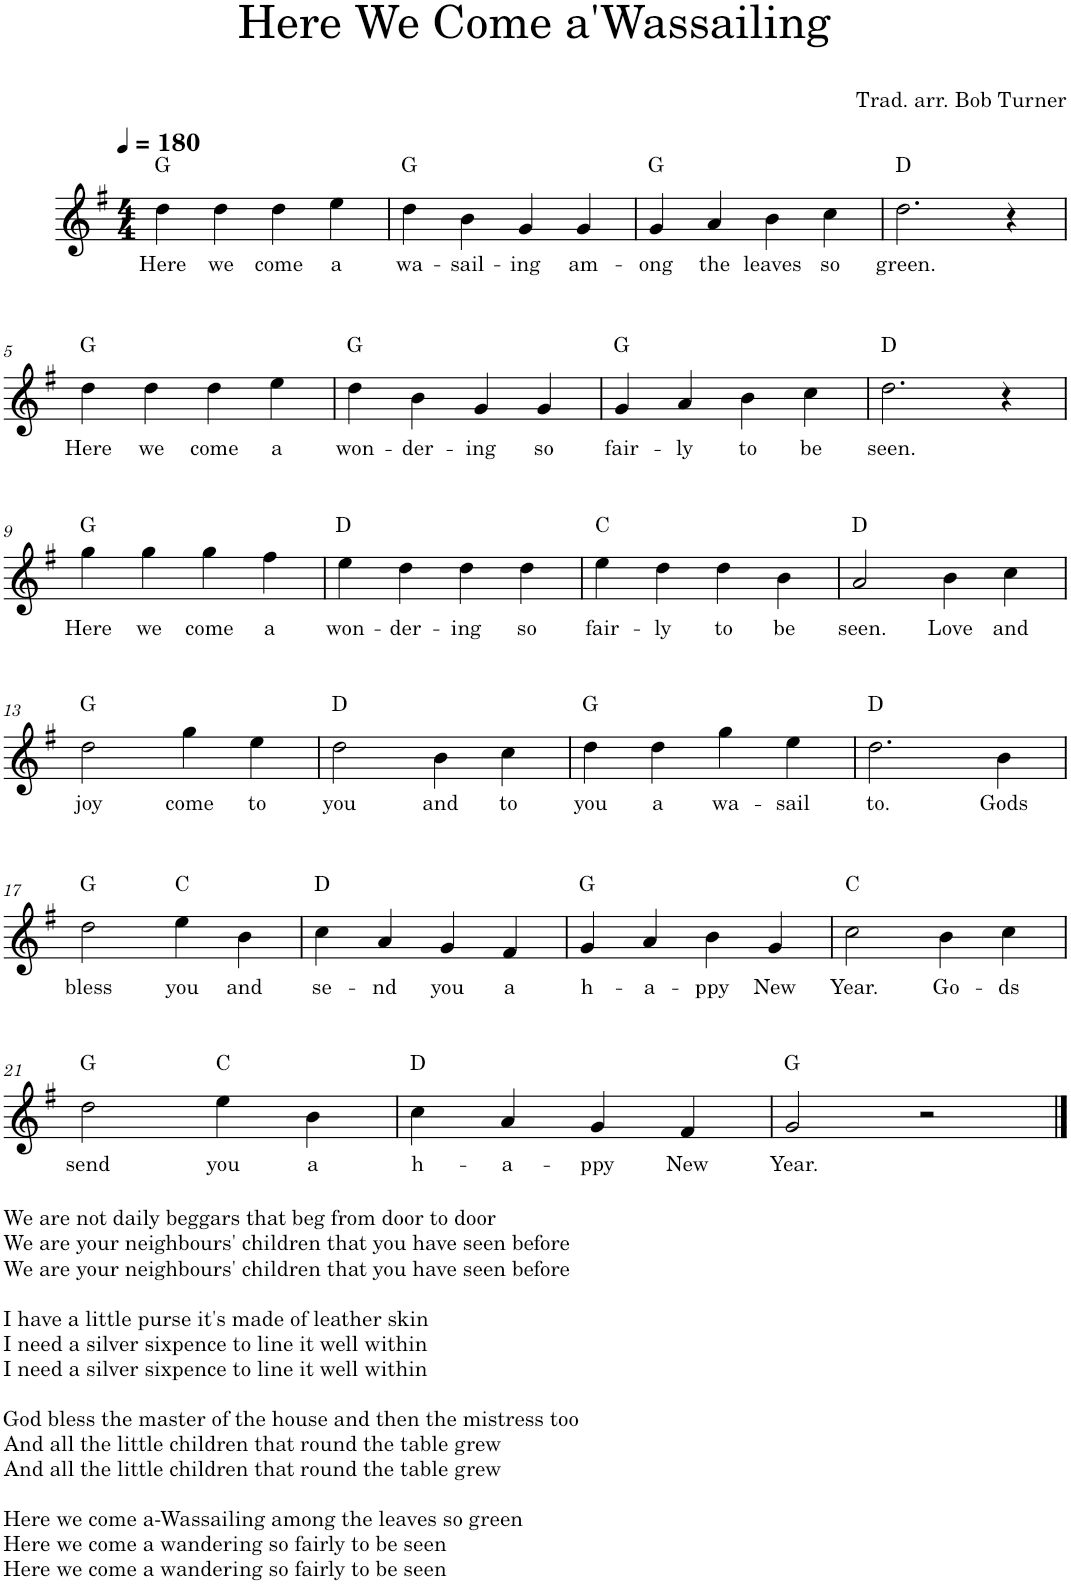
**kern	**text	**harte
*part1	*part1	*part1
*staff1	*staff1	*
*I"Piano	*	*
*I'Pno.	*	*
*clefG2	*	*
*k[f#]	*	*
*M4/4	*	*
*MM180	*	*
=1	=1	=1
!	!LO:LY:b	!
4dd\	Here	G:maj
!	!LO:LY:b	!
4dd\	we	.
!	!LO:LY:b	!
4dd\	come	.
!	!LO:LY:b	!
4ee\	a	.
=2	=2	=2
!	!LO:LY:b	!
4dd\	wa-	G:maj
!	!LO:LY:b	!
4b\	-sail-	.
!	!LO:LY:b	!
4g/	-ing	.
!	!LO:LY:b	!
4g/	am-	.
=3	=3	=3
!	!LO:LY:b	!
4g/	-ong	G:maj
!	!LO:LY:b	!
4a/	the	.
!	!LO:LY:b	!
4b\	leaves	.
!	!LO:LY:b	!
4cc\	so	.
=4	=4	=4
!	!LO:LY:b	!
2.dd\	green.	D:maj
4r	.	.
!!LO:LB:g=z
=5	=5	=5
!	!LO:LY:b	!
4dd\	Here	G:maj
!	!LO:LY:b	!
4dd\	we	.
!	!LO:LY:b	!
4dd\	come	.
!	!LO:LY:b	!
4ee\	a	.
=6	=6	=6
!	!LO:LY:b	!
4dd\	won-	G:maj
!	!LO:LY:b	!
4b\	-der-	.
!	!LO:LY:b	!
4g/	-ing	.
!	!LO:LY:b	!
4g/	so	.
=7	=7	=7
!	!LO:LY:b	!
4g/	fair-	G:maj
!	!LO:LY:b	!
4a/	-ly	.
!	!LO:LY:b	!
4b\	to	.
!	!LO:LY:b	!
4cc\	be	.
=8	=8	=8
!	!LO:LY:b	!
2.dd\	seen.	D:maj
4r	.	.
!!LO:LB:g=z
=9	=9	=9
!	!LO:LY:b	!
4gg\	Here	G:maj
!	!LO:LY:b	!
4gg\	we	.
!	!LO:LY:b	!
4gg\	come	.
!	!LO:LY:b	!
4ff#\	a	.
=10	=10	=10
!	!LO:LY:b	!
4ee\	won-	D:maj
!	!LO:LY:b	!
4dd\	-der-	.
!	!LO:LY:b	!
4dd\	-ing	.
!	!LO:LY:b	!
4dd\	so	.
=11	=11	=11
!	!LO:LY:b	!
4ee\	fair-	C:maj
!	!LO:LY:b	!
4dd\	-ly	.
!	!LO:LY:b	!
4dd\	to	.
!	!LO:LY:b	!
4b\	be	.
=12	=12	=12
!	!LO:LY:b	!
2a/	seen.	D:maj
!	!LO:LY:b	!
4b\	Love	.
!	!LO:LY:b	!
4cc\	and	.
!!LO:LB:g=z
=13	=13	=13
!	!LO:LY:b	!
2dd\	joy	G:maj
!	!LO:LY:b	!
4gg\	come	.
!	!LO:LY:b	!
4ee\	to	.
=14	=14	=14
!	!LO:LY:b	!
2dd\	you	D:maj
!	!LO:LY:b	!
4b\	and	.
!	!LO:LY:b	!
4cc\	to	.
=15	=15	=15
!	!LO:LY:b	!
4dd\	you	G:maj
!	!LO:LY:b	!
4dd\	a	.
!	!LO:LY:b	!
4gg\	wa-	.
!	!LO:LY:b	!
4ee\	-sail	.
=16	=16	=16
!	!LO:LY:b	!
2.dd\	to.	D:maj
!	!LO:LY:b	!
4b\	Gods	.
!!LO:LB:g=z
=17	=17	=17
!	!LO:LY:b	!
2dd\	bless	G:maj
!	!LO:LY:b	!
4ee\	you	C:maj
!	!LO:LY:b	!
4b\	and	.
=18	=18	=18
!	!LO:LY:b	!
4cc\	se-	D:maj
!	!LO:LY:b	!
4a/	-nd	.
!	!LO:LY:b	!
4g/	you	.
!	!LO:LY:b	!
4f#/	a	.
=19	=19	=19
!	!LO:LY:b	!
4g/	h-	G:maj
!	!LO:LY:b	!
4a/	-a-	.
!	!LO:LY:b	!
4b\	-ppy	.
!	!LO:LY:b	!
4g/	New	.
=20	=20	=20
!	!LO:LY:b	!
2cc\	Year.	C:maj
!	!LO:LY:b	!
4b\	Go-	.
!	!LO:LY:b	!
4cc\	-ds	.
!!LO:LB:g=z
=21	=21	=21
!LO:TX:b:t=We are not daily beggars that beg from door to door	!	!
!LO:TX:b:t=We are your neighbours' children that you have seen before	!	!
!LO:TX:b:t=We are your neighbours' children that you have seen before	!	!
!LO:TX:b:t=I have a little purse it's made of leather skin	!	!
!LO:TX:b:t=I need a silver sixpence to line it well within	!	!
!LO:TX:b:t=I need a silver sixpence to line it well within	!	!
!LO:TX:b:t=God bless the master of the house and then the mistress too	!	!
!LO:TX:b:t=And all the little children that round the table grew	!	!
!LO:TX:b:t=And all the little children that round the table grew	!	!
!LO:TX:b:t=Here we come a-Wassailing among the leaves so green	!	!
!LO:TX:b:t=Here we come a wandering so fairly to be seen	!	!
!LO:TX:b:t=Here we come a wandering so fairly to be seen	!	!
!	!LO:LY:b	!
2dd\	send	G:maj
!	!LO:LY:b	!
4ee\	you	C:maj
!	!LO:LY:b	!
4b\	a	.
=22	=22	=22
!	!LO:LY:b	!
4cc\	h-	D:maj
!	!LO:LY:b	!
4a/	-a-	.
!	!LO:LY:b	!
4g/	-ppy	.
!	!LO:LY:b	!
4f#/	New	.
=23	=23	=23
!	!LO:LY:b	!
2g/	Year.	G:maj
2r	.	.
==	==	==
*-	*-	*-
